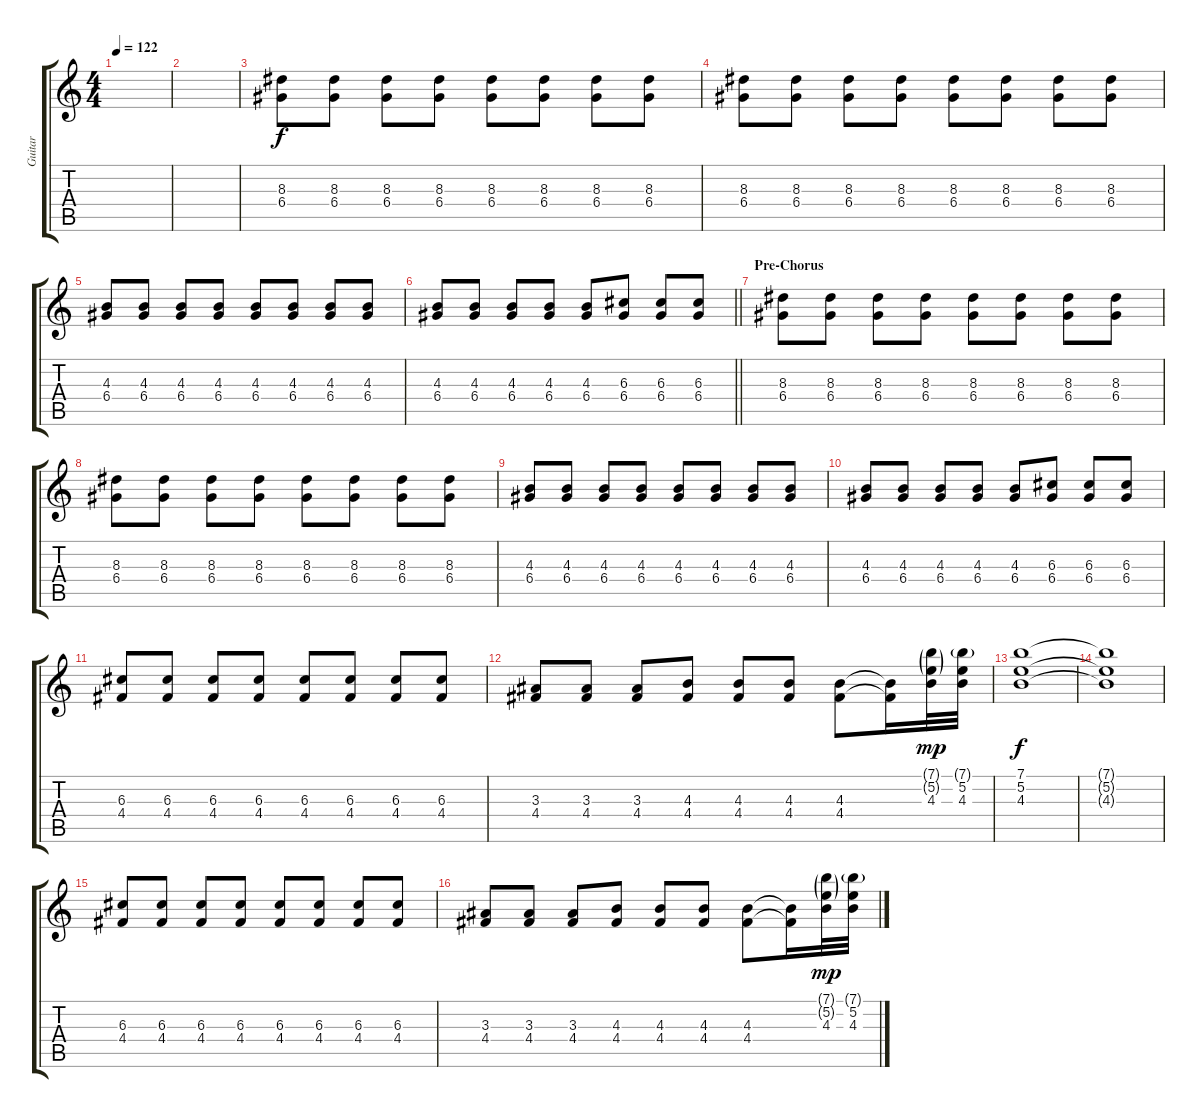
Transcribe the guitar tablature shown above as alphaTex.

\track ("Guitar" "Guitar") {instrument overdrivenguitar}
\staff {score tabs}
\tuning (E4 B3 G3 D3 A2 E2) {hide}
\ts (4 4)
\tempo 122
\clef g2
\ks c
|
|
(8.3 6.4).8{instrument acousticguitarsteel} (8.3 6.4).8 (8.3 6.4).8 (8.3 6.4).8 (8.3 6.4).8 (8.3 6.4).8 (8.3 6.4).8 (8.3 6.4).8 |
(8.3 6.4).8 (8.3 6.4).8 (8.3 6.4).8 (8.3 6.4).8 (8.3 6.4).8 (8.3 6.4).8 (8.3 6.4).8 (8.3 6.4).8 |
(4.3 6.4).8 (4.3 6.4).8 (4.3 6.4).8 (4.3 6.4).8 (4.3 6.4).8 (4.3 6.4).8 (4.3 6.4).8 (4.3 6.4).8 |
\barLineRight lightlight
(4.3 6.4).8 (4.3 6.4).8 (4.3 6.4).8 (4.3 6.4).8 (4.3 6.4).8 (6.3 6.4).8 (6.3 6.4).8 (6.3 6.4).8 |
\section ("" "Pre-Chorus")
(8.3 6.4).8{instrument acousticguitarsteel} (8.3 6.4).8 (8.3 6.4).8 (8.3 6.4).8 (8.3 6.4).8 (8.3 6.4).8 (8.3 6.4).8 (8.3 6.4).8 |
(8.3 6.4).8 (8.3 6.4).8 (8.3 6.4).8 (8.3 6.4).8 (8.3 6.4).8 (8.3 6.4).8 (8.3 6.4).8 (8.3 6.4).8 |
(4.3 6.4).8 (4.3 6.4).8 (4.3 6.4).8 (4.3 6.4).8 (4.3 6.4).8 (4.3 6.4).8 (4.3 6.4).8 (4.3 6.4).8 |
(4.3 6.4).8 (4.3 6.4).8 (4.3 6.4).8 (4.3 6.4).8 (4.3 6.4).8 (6.3 6.4).8 (6.3 6.4).8 (6.3 6.4).8 |
(6.3 4.4).8 (6.3 4.4).8 (6.3 4.4).8 (6.3 4.4).8 (6.3 4.4).8 (6.3 4.4).8 (6.3 4.4).8 (6.3 4.4).8 |
(3.3 4.4).8 (3.3 4.4).8 (3.3 4.4).8 (4.3 4.4).8 (4.3 4.4).8 (4.3 4.4).8 (4.3 4.4).8 (4.3{t} 4.4{t}).16 (7.1{g} 5.2{g} 4.3).32{dy mp} (7.1{g} 5.2 4.3).32 |
(7.1 5.2 4.3).1{dy f} |
(7.1{t} 5.2{t} 4.3{t}).1 |
(6.3 4.4).8 (6.3 4.4).8 (6.3 4.4).8 (6.3 4.4).8 (6.3 4.4).8 (6.3 4.4).8 (6.3 4.4).8 (6.3 4.4).8 |
(3.3 4.4).8 (3.3 4.4).8 (3.3 4.4).8 (4.3 4.4).8 (4.3 4.4).8 (4.3 4.4).8 (4.3 4.4).8 (4.3{t} 4.4{t}).16 (7.1{g} 5.2{g} 4.3).32{dy mp} (7.1{g} 5.2 4.3).32
